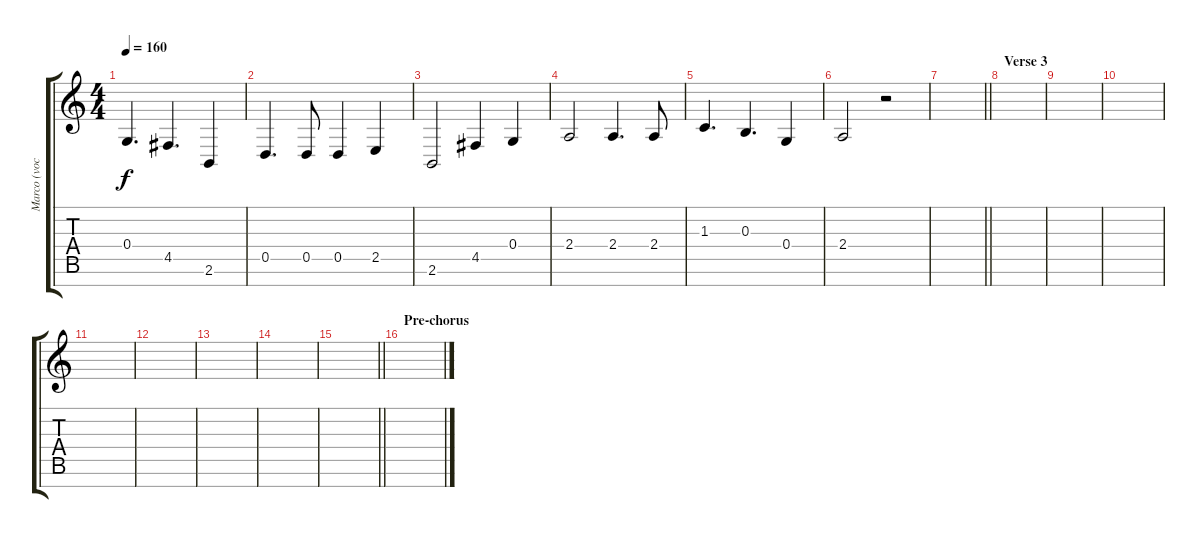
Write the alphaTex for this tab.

\track ("Marco (vocals)" "Marco (voc") {instrument synthvoice}
\staff {score tabs}
\tuning (B4 E4 B3 G3 D3 A2 C2) {hide}
\ts (4 4)
\tempo 160
\clef g2
\ks c
0.4{t}.4{d dy f} 4.5.4{d} 2.6.4 |
0.5.4{d} 0.5.8 0.5.4 2.5.4 |
2.6.2 4.5.4 0.4.4 |
2.4.2 2.4.4{d} 2.4.8 |
1.3.4{d} 0.3.4{d} 0.4.4 |
2.4.2 r.2 |
\barLineRight lightlight
|
\section ("" "Verse 3")
|
|
|
|
|
|
|
\barLineRight lightlight
|
\section ("" "Pre-chorus")
